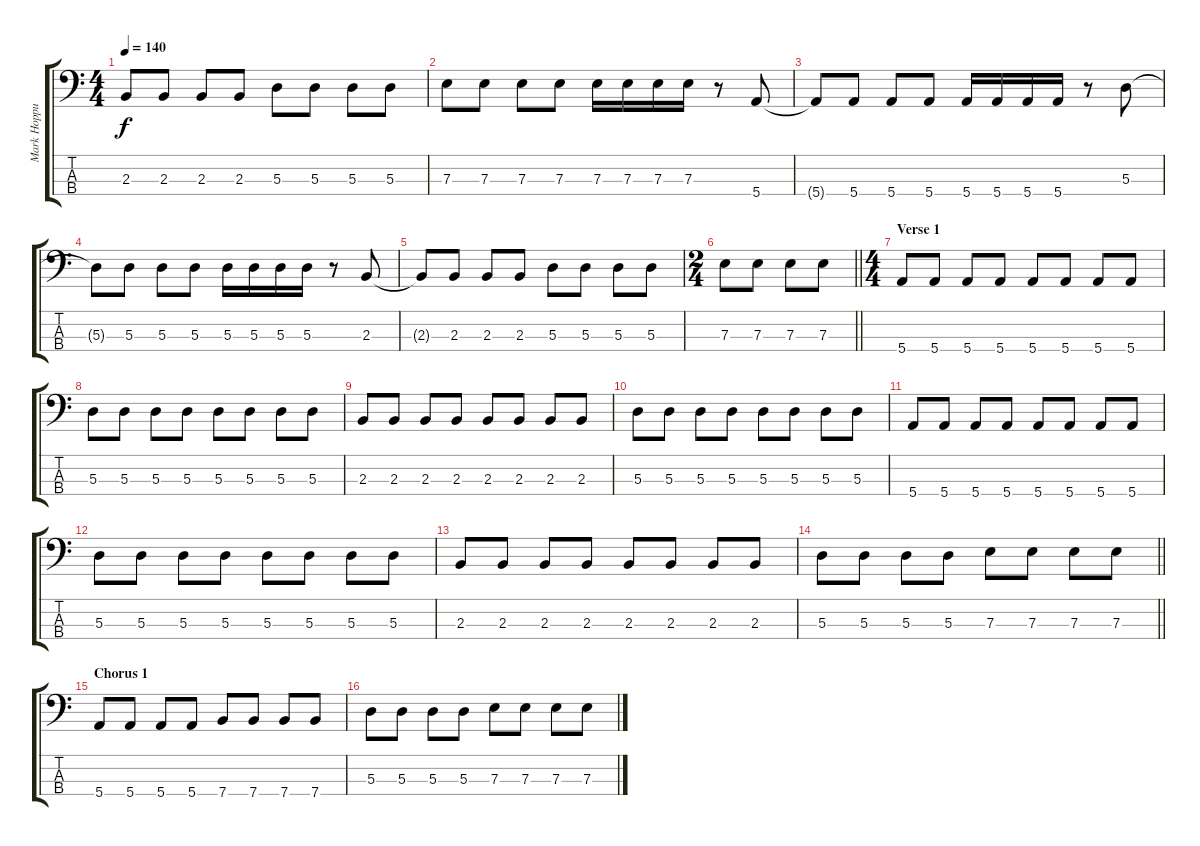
\track ("Mark Hoppus" "Mark Hoppu") {instrument electricbasspick}
\staff {score tabs}
\tuning (G2 D2 A1 E1) {hide}
\ts (4 4)
\tempo 140
\clef f4
\ks c
2.3{t}.8{dy f} 2.3.8 2.3.8 2.3.8 5.3.8 5.3.8 5.3.8 5.3.8 |
7.3.8 7.3.8 7.3.8 7.3.8 7.3.16 7.3.16 7.3.16 7.3.16 r.8 5.4.8 |
5.4{t}.8 5.4.8 5.4.8 5.4.8 5.4.16 5.4.16 5.4.16 5.4.16 r.8 5.3.8 |
5.3{t}.8 5.3.8 5.3.8 5.3.8 5.3.16 5.3.16 5.3.16 5.3.16 r.8 2.3.8 |
2.3{t}.8 2.3.8 2.3.8 2.3.8 5.3.8 5.3.8 5.3.8 5.3.8 |
\ts (2 4)
\barLineRight lightlight
7.3.8 7.3.8 7.3.8 7.3.8 |
\ts (4 4)
\section ("" "Verse 1")
5.4.8 5.4.8 5.4.8 5.4.8 5.4.8 5.4.8 5.4.8 5.4.8 |
5.3.8 5.3.8 5.3.8 5.3.8 5.3.8 5.3.8 5.3.8 5.3.8 |
2.3.8 2.3.8 2.3.8 2.3.8 2.3.8 2.3.8 2.3.8 2.3.8 |
5.3.8 5.3.8 5.3.8 5.3.8 5.3.8 5.3.8 5.3.8 5.3.8 |
5.4.8 5.4.8 5.4.8 5.4.8 5.4.8 5.4.8 5.4.8 5.4.8 |
5.3.8 5.3.8 5.3.8 5.3.8 5.3.8 5.3.8 5.3.8 5.3.8 |
2.3.8 2.3.8 2.3.8 2.3.8 2.3.8 2.3.8 2.3.8 2.3.8 |
\barLineRight lightlight
5.3.8 5.3.8 5.3.8 5.3.8 7.3.8 7.3.8 7.3.8 7.3.8 |
\section ("" "Chorus 1")
5.4.8 5.4.8 5.4.8 5.4.8 7.4.8 7.4.8 7.4.8 7.4.8 |
5.3.8 5.3.8 5.3.8 5.3.8 7.3.8 7.3.8 7.3.8 7.3.8
